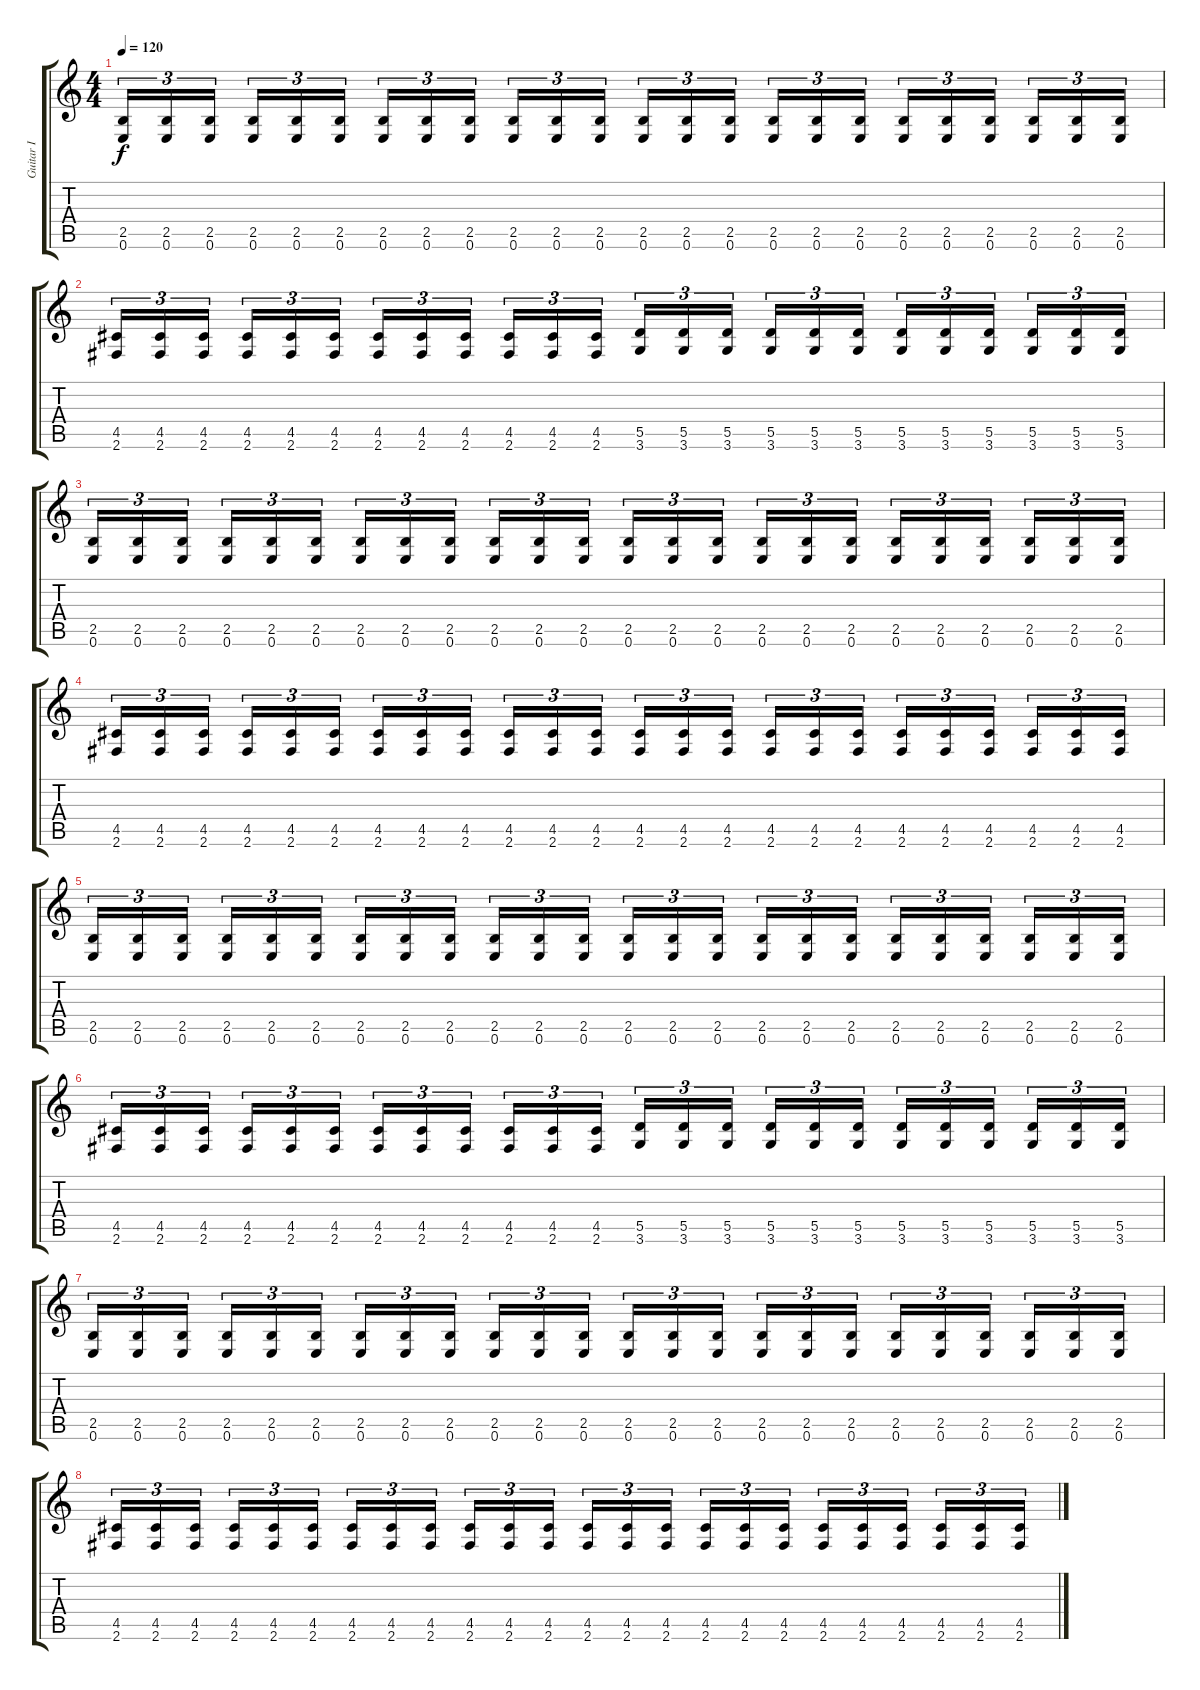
\track ("Guitar I" "Guitar I") {instrument distortionguitar}
\staff {score tabs}
\tuning (E4 B3 G3 D3 A2 E2) {hide}
\ts (4 4)
\tempo 120
\clef g2
\ks c
(2.5 0.6).16{tu (3 2) dy f} (2.5 0.6).16{tu (3 2)} (2.5 0.6).16{tu (3 2)} (2.5 0.6).16{tu (3 2)} (2.5 0.6).16{tu (3 2)} (2.5 0.6).16{tu (3 2)} (2.5 0.6).16{tu (3 2)} (2.5 0.6).16{tu (3 2)} (2.5 0.6).16{tu (3 2)} (2.5 0.6).16{tu (3 2)} (2.5 0.6).16{tu (3 2)} (2.5 0.6).16{tu (3 2)} (2.5 0.6).16{tu (3 2)} (2.5 0.6).16{tu (3 2)} (2.5 0.6).16{tu (3 2)} (2.5 0.6).16{tu (3 2)} (2.5 0.6).16{tu (3 2)} (2.5 0.6).16{tu (3 2)} (2.5 0.6).16{tu (3 2)} (2.5 0.6).16{tu (3 2)} (2.5 0.6).16{tu (3 2)} (2.5 0.6).16{tu (3 2)} (2.5 0.6).16{tu (3 2)} (2.5 0.6).16{tu (3 2)} |
(4.5 2.6).16{tu (3 2)} (4.5 2.6).16{tu (3 2)} (4.5 2.6).16{tu (3 2)} (4.5 2.6).16{tu (3 2)} (4.5 2.6).16{tu (3 2)} (4.5 2.6).16{tu (3 2)} (4.5 2.6).16{tu (3 2)} (4.5 2.6).16{tu (3 2)} (4.5 2.6).16{tu (3 2)} (4.5 2.6).16{tu (3 2)} (4.5 2.6).16{tu (3 2)} (4.5 2.6).16{tu (3 2)} (5.5 3.6).16{tu (3 2)} (5.5 3.6).16{tu (3 2)} (5.5 3.6).16{tu (3 2)} (5.5 3.6).16{tu (3 2)} (5.5 3.6).16{tu (3 2)} (5.5 3.6).16{tu (3 2)} (5.5 3.6).16{tu (3 2)} (5.5 3.6).16{tu (3 2)} (5.5 3.6).16{tu (3 2)} (5.5 3.6).16{tu (3 2)} (5.5 3.6).16{tu (3 2)} (5.5 3.6).16{tu (3 2)} |
(2.5 0.6).16{tu (3 2)} (2.5 0.6).16{tu (3 2)} (2.5 0.6).16{tu (3 2)} (2.5 0.6).16{tu (3 2)} (2.5 0.6).16{tu (3 2)} (2.5 0.6).16{tu (3 2)} (2.5 0.6).16{tu (3 2)} (2.5 0.6).16{tu (3 2)} (2.5 0.6).16{tu (3 2)} (2.5 0.6).16{tu (3 2)} (2.5 0.6).16{tu (3 2)} (2.5 0.6).16{tu (3 2)} (2.5 0.6).16{tu (3 2)} (2.5 0.6).16{tu (3 2)} (2.5 0.6).16{tu (3 2)} (2.5 0.6).16{tu (3 2)} (2.5 0.6).16{tu (3 2)} (2.5 0.6).16{tu (3 2)} (2.5 0.6).16{tu (3 2)} (2.5 0.6).16{tu (3 2)} (2.5 0.6).16{tu (3 2)} (2.5 0.6).16{tu (3 2)} (2.5 0.6).16{tu (3 2)} (2.5 0.6).16{tu (3 2)} |
(4.5 2.6).16{tu (3 2)} (4.5 2.6).16{tu (3 2)} (4.5 2.6).16{tu (3 2)} (4.5 2.6).16{tu (3 2)} (4.5 2.6).16{tu (3 2)} (4.5 2.6).16{tu (3 2)} (4.5 2.6).16{tu (3 2)} (4.5 2.6).16{tu (3 2)} (4.5 2.6).16{tu (3 2)} (4.5 2.6).16{tu (3 2)} (4.5 2.6).16{tu (3 2)} (4.5 2.6).16{tu (3 2)} (4.5 2.6).16{tu (3 2)} (4.5 2.6).16{tu (3 2)} (4.5 2.6).16{tu (3 2)} (4.5 2.6).16{tu (3 2)} (4.5 2.6).16{tu (3 2)} (4.5 2.6).16{tu (3 2)} (4.5 2.6).16{tu (3 2)} (4.5 2.6).16{tu (3 2)} (4.5 2.6).16{tu (3 2)} (4.5 2.6).16{tu (3 2)} (4.5 2.6).16{tu (3 2)} (4.5 2.6).16{tu (3 2)} |
(2.5 0.6).16{tu (3 2)} (2.5 0.6).16{tu (3 2)} (2.5 0.6).16{tu (3 2)} (2.5 0.6).16{tu (3 2)} (2.5 0.6).16{tu (3 2)} (2.5 0.6).16{tu (3 2)} (2.5 0.6).16{tu (3 2)} (2.5 0.6).16{tu (3 2)} (2.5 0.6).16{tu (3 2)} (2.5 0.6).16{tu (3 2)} (2.5 0.6).16{tu (3 2)} (2.5 0.6).16{tu (3 2)} (2.5 0.6).16{tu (3 2)} (2.5 0.6).16{tu (3 2)} (2.5 0.6).16{tu (3 2)} (2.5 0.6).16{tu (3 2)} (2.5 0.6).16{tu (3 2)} (2.5 0.6).16{tu (3 2)} (2.5 0.6).16{tu (3 2)} (2.5 0.6).16{tu (3 2)} (2.5 0.6).16{tu (3 2)} (2.5 0.6).16{tu (3 2)} (2.5 0.6).16{tu (3 2)} (2.5 0.6).16{tu (3 2)} |
(4.5 2.6).16{tu (3 2)} (4.5 2.6).16{tu (3 2)} (4.5 2.6).16{tu (3 2)} (4.5 2.6).16{tu (3 2)} (4.5 2.6).16{tu (3 2)} (4.5 2.6).16{tu (3 2)} (4.5 2.6).16{tu (3 2)} (4.5 2.6).16{tu (3 2)} (4.5 2.6).16{tu (3 2)} (4.5 2.6).16{tu (3 2)} (4.5 2.6).16{tu (3 2)} (4.5 2.6).16{tu (3 2)} (5.5 3.6).16{tu (3 2)} (5.5 3.6).16{tu (3 2)} (5.5 3.6).16{tu (3 2)} (5.5 3.6).16{tu (3 2)} (5.5 3.6).16{tu (3 2)} (5.5 3.6).16{tu (3 2)} (5.5 3.6).16{tu (3 2)} (5.5 3.6).16{tu (3 2)} (5.5 3.6).16{tu (3 2)} (5.5 3.6).16{tu (3 2)} (5.5 3.6).16{tu (3 2)} (5.5 3.6).16{tu (3 2)} |
(2.5 0.6).16{tu (3 2)} (2.5 0.6).16{tu (3 2)} (2.5 0.6).16{tu (3 2)} (2.5 0.6).16{tu (3 2)} (2.5 0.6).16{tu (3 2)} (2.5 0.6).16{tu (3 2)} (2.5 0.6).16{tu (3 2)} (2.5 0.6).16{tu (3 2)} (2.5 0.6).16{tu (3 2)} (2.5 0.6).16{tu (3 2)} (2.5 0.6).16{tu (3 2)} (2.5 0.6).16{tu (3 2)} (2.5 0.6).16{tu (3 2)} (2.5 0.6).16{tu (3 2)} (2.5 0.6).16{tu (3 2)} (2.5 0.6).16{tu (3 2)} (2.5 0.6).16{tu (3 2)} (2.5 0.6).16{tu (3 2)} (2.5 0.6).16{tu (3 2)} (2.5 0.6).16{tu (3 2)} (2.5 0.6).16{tu (3 2)} (2.5 0.6).16{tu (3 2)} (2.5 0.6).16{tu (3 2)} (2.5 0.6).16{tu (3 2)} |
(4.5 2.6).16{tu (3 2)} (4.5 2.6).16{tu (3 2)} (4.5 2.6).16{tu (3 2)} (4.5 2.6).16{tu (3 2)} (4.5 2.6).16{tu (3 2)} (4.5 2.6).16{tu (3 2)} (4.5 2.6).16{tu (3 2)} (4.5 2.6).16{tu (3 2)} (4.5 2.6).16{tu (3 2)} (4.5 2.6).16{tu (3 2)} (4.5 2.6).16{tu (3 2)} (4.5 2.6).16{tu (3 2)} (4.5 2.6).16{tu (3 2)} (4.5 2.6).16{tu (3 2)} (4.5 2.6).16{tu (3 2)} (4.5 2.6).16{tu (3 2)} (4.5 2.6).16{tu (3 2)} (4.5 2.6).16{tu (3 2)} (4.5 2.6).16{tu (3 2)} (4.5 2.6).16{tu (3 2)} (4.5 2.6).16{tu (3 2)} (4.5 2.6).16{tu (3 2)} (4.5 2.6).16{tu (3 2)} (4.5 2.6).16{tu (3 2)}
